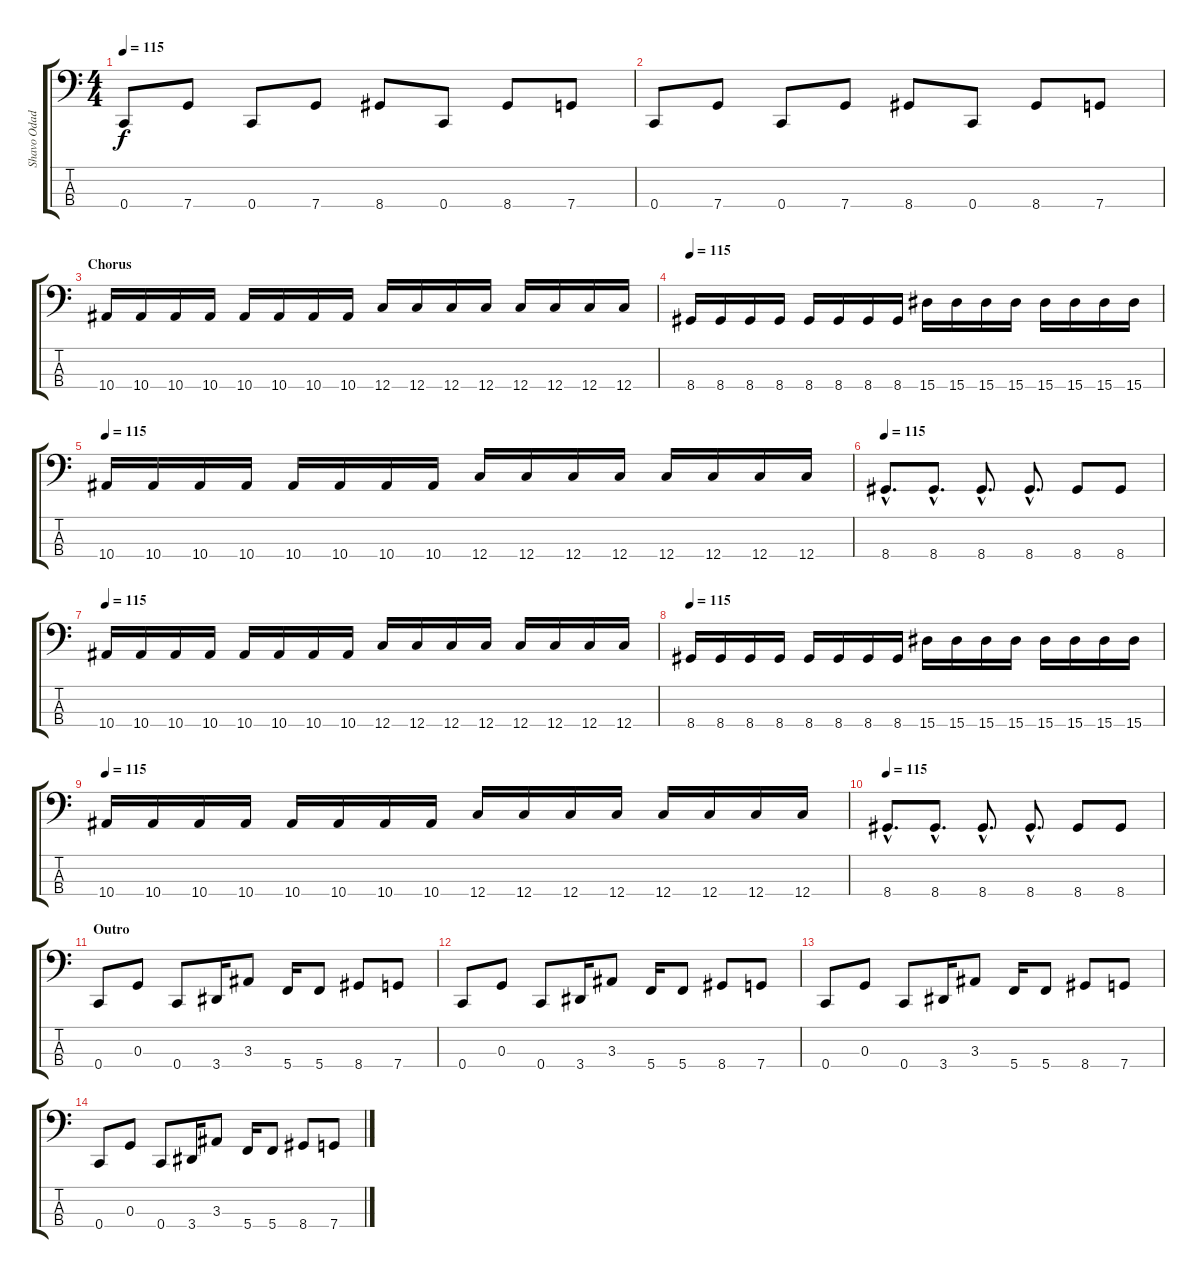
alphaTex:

\track ("Shavo Odadjian" "Shavo Odad") {instrument electricbasspick}
\staff {score tabs}
\tuning (F2 C2 G1 C1) {hide}
\ts (4 4)
\tempo 115
\clef f4
\ks c
0.4.8{dy f} 7.4.8 0.4.8 7.4.8 8.4.8 0.4.8 8.4.8 7.4.8 |
0.4.8 7.4.8 0.4.8 7.4.8 8.4.8 0.4.8 8.4.8 7.4.8 |
\section ("" "Chorus")
10.4.16 10.4.16 10.4.16 10.4.16 10.4.16 10.4.16 10.4.16 10.4.16 12.4.16 12.4.16 12.4.16 12.4.16 12.4.16 12.4.16 12.4.16 12.4.16 |
\tempo 115
8.4.16 8.4.16 8.4.16 8.4.16 8.4.16 8.4.16 8.4.16 8.4.16 15.4.16 15.4.16 15.4.16 15.4.16 15.4.16 15.4.16 15.4.16 15.4.16 |
\tempo 115
10.4.16 10.4.16 10.4.16 10.4.16 10.4.16 10.4.16 10.4.16 10.4.16 12.4.16 12.4.16 12.4.16 12.4.16 12.4.16 12.4.16 12.4.16 12.4.16 |
\tempo 115
8.4{hac}.8{d} 8.4{hac}.8{d} 8.4{hac}.8{d} 8.4{hac}.8{d} 8.4.8 8.4.8 |
\tempo 115
10.4.16 10.4.16 10.4.16 10.4.16 10.4.16 10.4.16 10.4.16 10.4.16 12.4.16 12.4.16 12.4.16 12.4.16 12.4.16 12.4.16 12.4.16 12.4.16 |
\tempo 115
8.4.16 8.4.16 8.4.16 8.4.16 8.4.16 8.4.16 8.4.16 8.4.16 15.4.16 15.4.16 15.4.16 15.4.16 15.4.16 15.4.16 15.4.16 15.4.16 |
\tempo 115
10.4.16 10.4.16 10.4.16 10.4.16 10.4.16 10.4.16 10.4.16 10.4.16 12.4.16 12.4.16 12.4.16 12.4.16 12.4.16 12.4.16 12.4.16 12.4.16 |
\tempo 115
8.4{hac}.8{d} 8.4{hac}.8{d} 8.4{hac}.8{d} 8.4{hac}.8{d} 8.4.8 8.4.8 |
\section ("" "Outro")
0.4.8 0.3.8 0.4.8 3.4.16 3.3.8 5.4.16 5.4.8 8.4.8 7.4.8 |
0.4.8 0.3.8 0.4.8 3.4.16 3.3.8 5.4.16 5.4.8 8.4.8 7.4.8 |
0.4.8 0.3.8 0.4.8 3.4.16 3.3.8 5.4.16 5.4.8 8.4.8 7.4.8 |
0.4.8 0.3.8 0.4.8 3.4.16 3.3.8 5.4.16 5.4.8 8.4.8 7.4.8
